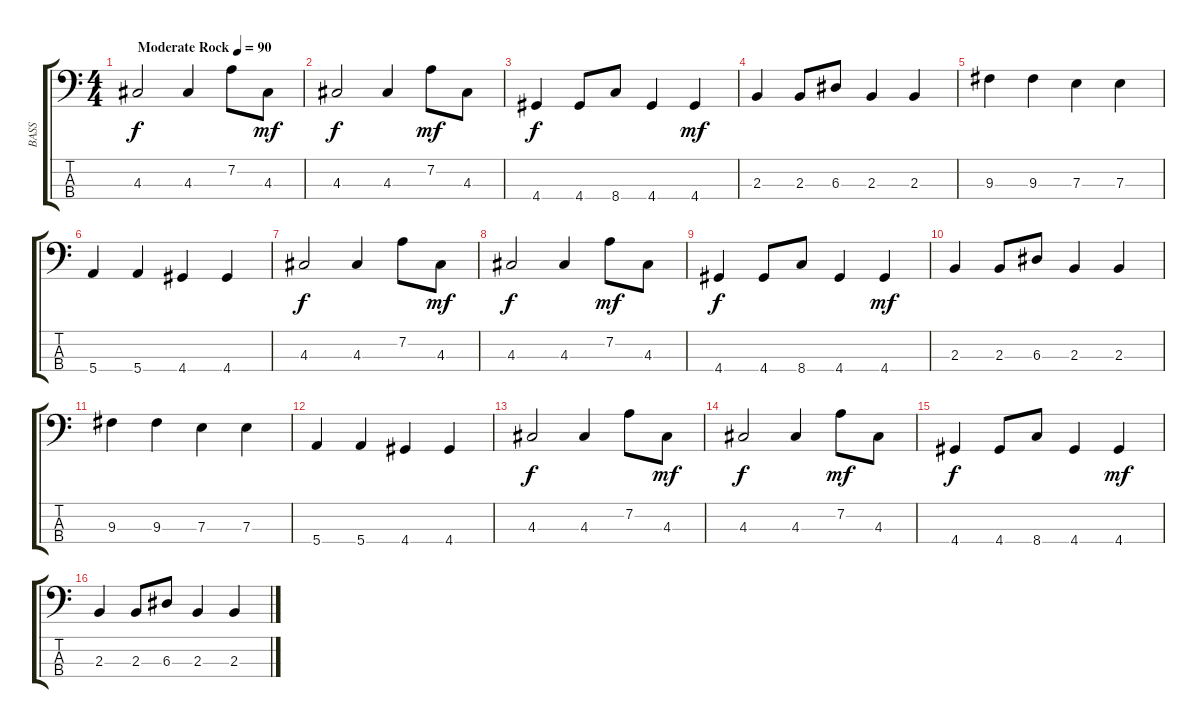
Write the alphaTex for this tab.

\track ("BASS" "BASS") {instrument electricbassfinger}
\staff {score tabs}
\tuning (G2 D2 A1 E1) {hide}
\ts (4 4)
\tempo (90 "Moderate Rock")
\clef f4
\ks c
4.3.2{dy f instrument electricbassfinger} 4.3.4 7.2.8 4.3.8{dy mf} |
4.3.2{dy f} 4.3.4 7.2.8{dy mf} 4.3.8 |
4.4.4{dy f} 4.4.8 8.4.8 4.4.4 4.4.4{dy mf} |
2.3.4 2.3.8 6.3.8 2.3.4 2.3.4 |
9.3.4 9.3.4 7.3.4 7.3.4 |
5.4.4 5.4.4 4.4.4 4.4.4 |
4.3.2{dy f} 4.3.4 7.2.8 4.3.8{dy mf} |
4.3.2{dy f} 4.3.4 7.2.8{dy mf} 4.3.8 |
4.4.4{dy f} 4.4.8 8.4.8 4.4.4 4.4.4{dy mf} |
2.3.4 2.3.8 6.3.8 2.3.4 2.3.4 |
9.3.4 9.3.4 7.3.4 7.3.4 |
5.4.4 5.4.4 4.4.4 4.4.4 |
4.3.2{dy f} 4.3.4 7.2.8 4.3.8{dy mf} |
4.3.2{dy f} 4.3.4 7.2.8{dy mf} 4.3.8 |
4.4.4{dy f} 4.4.8 8.4.8 4.4.4 4.4.4{dy mf} |
2.3.4 2.3.8 6.3.8 2.3.4 2.3.4
